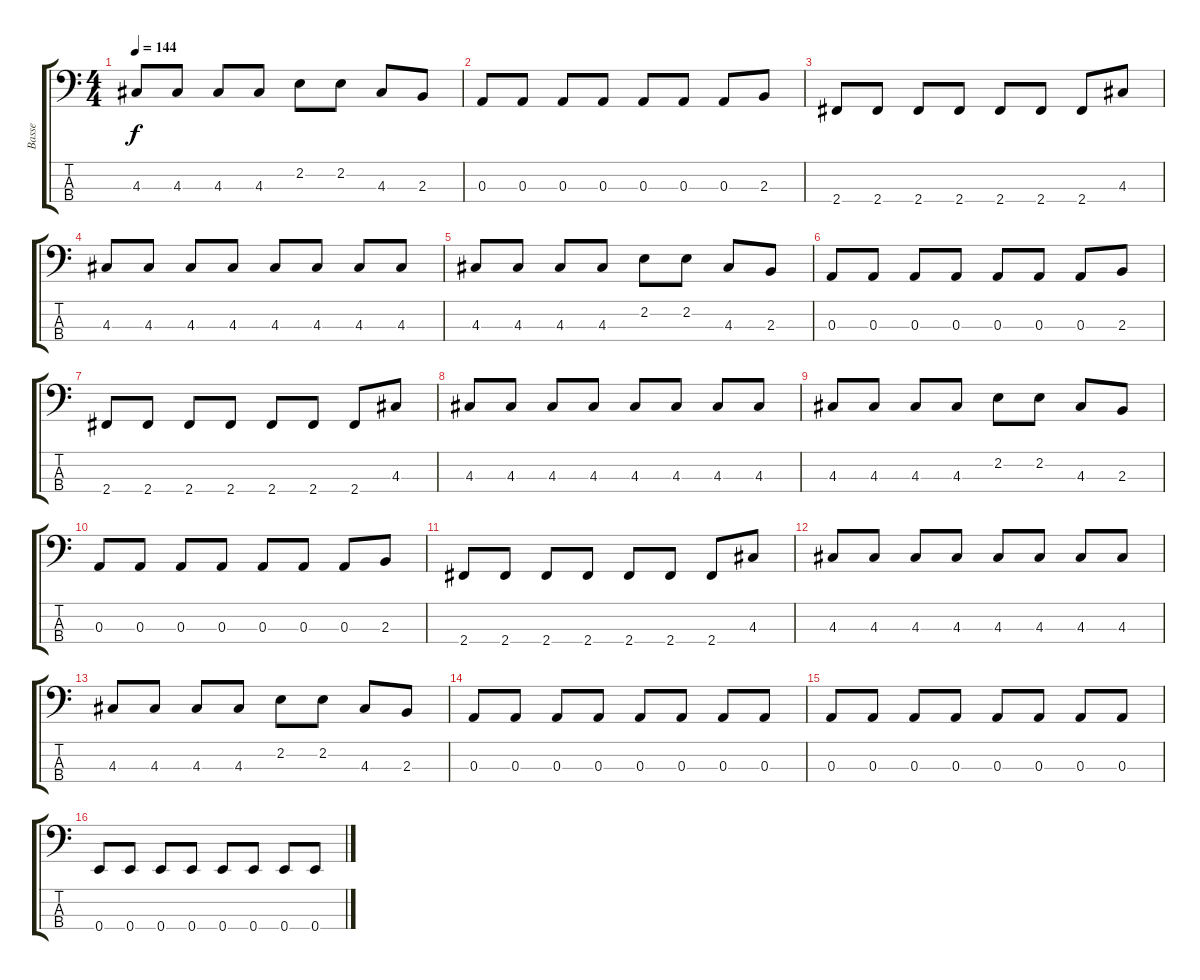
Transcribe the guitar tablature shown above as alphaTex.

\track ("Basse" "Basse") {instrument electricbasspick}
\staff {score tabs}
\tuning (G2 D2 A1 E1) {hide}
\ts (4 4)
\tempo 144
\clef f4
\ks c
4.3.8{dy f} 4.3.8 4.3.8 4.3.8 2.2.8 2.2.8 4.3.8 2.3.8 |
0.3.8 0.3.8 0.3.8 0.3.8 0.3.8 0.3.8 0.3.8 2.3.8 |
2.4.8 2.4.8 2.4.8 2.4.8 2.4.8 2.4.8 2.4.8 4.3.8 |
4.3.8 4.3.8 4.3.8 4.3.8 4.3.8 4.3.8 4.3.8 4.3.8 |
4.3.8 4.3.8 4.3.8 4.3.8 2.2.8 2.2.8 4.3.8 2.3.8 |
0.3.8 0.3.8 0.3.8 0.3.8 0.3.8 0.3.8 0.3.8 2.3.8 |
2.4.8 2.4.8 2.4.8 2.4.8 2.4.8 2.4.8 2.4.8 4.3.8 |
4.3.8 4.3.8 4.3.8 4.3.8 4.3.8 4.3.8 4.3.8 4.3.8 |
4.3.8 4.3.8 4.3.8 4.3.8 2.2.8 2.2.8 4.3.8 2.3.8 |
0.3.8 0.3.8 0.3.8 0.3.8 0.3.8 0.3.8 0.3.8 2.3.8 |
2.4.8 2.4.8 2.4.8 2.4.8 2.4.8 2.4.8 2.4.8 4.3.8 |
4.3.8 4.3.8 4.3.8 4.3.8 4.3.8 4.3.8 4.3.8 4.3.8 |
4.3.8 4.3.8 4.3.8 4.3.8 2.2.8 2.2.8 4.3.8 2.3.8 |
0.3.8 0.3.8 0.3.8 0.3.8 0.3.8 0.3.8 0.3.8 0.3.8 |
0.3.8 0.3.8 0.3.8 0.3.8 0.3.8 0.3.8 0.3.8 0.3.8 |
0.4.8 0.4.8 0.4.8 0.4.8 0.4.8 0.4.8 0.4.8 0.4.8
